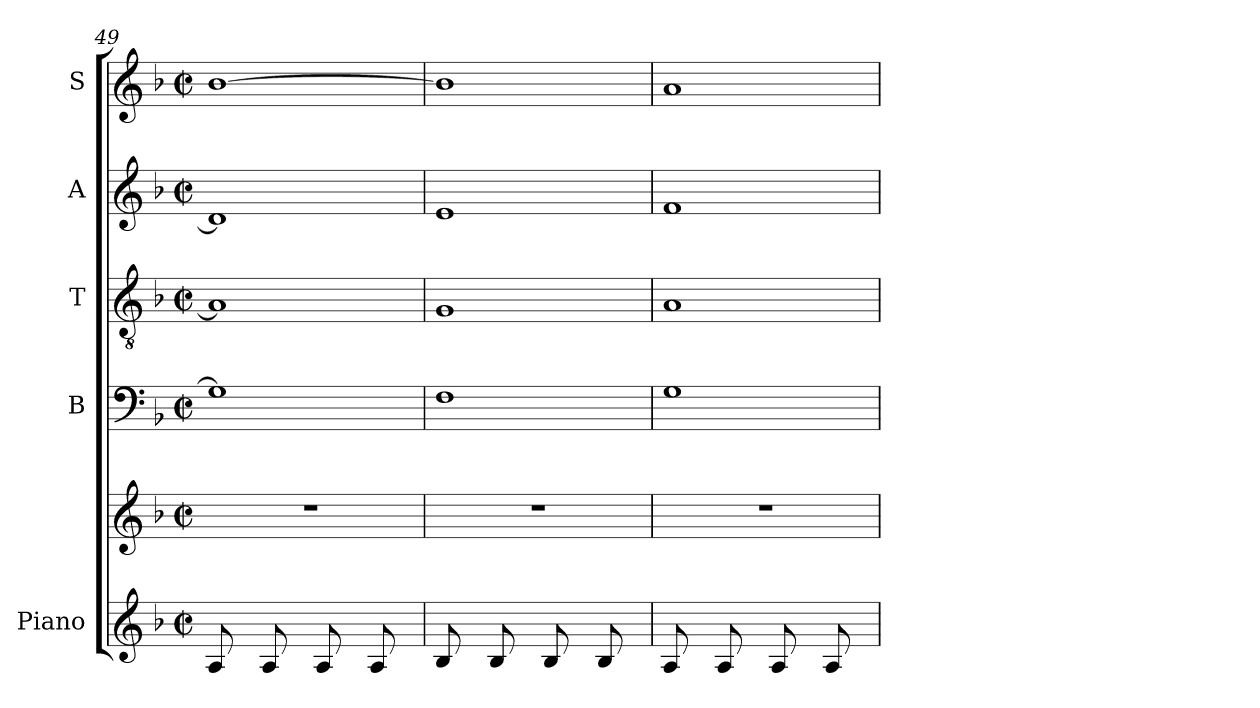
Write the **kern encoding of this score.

**kern	**kern	**kern	**kern	**kern	**kern
*part5	*part5	*part4	*part3	*part2	*part1
*staff6	*staff5	*staff4	*staff3	*staff2	*staff1
*I"Piano	*	*I"B	*I"T	*I"A	*I"S
*clefG2	*clefG2	*clefF4	*clefGv2	*clefG2	*clefG2
*k[b-]	*k[b-]	*k[b-]	*k[b-]	*k[b-]	*k[b-]
*F:	*F:	*F:	*F:	*F:	*F:
*M2/2	*M2/2	*M2/2	*M2/2	*M2/2	*M2/2
*met(c|)	*met(c|)	*met(c|)	*met(c|)	*met(c|)	*met(c|)
=49	=49	=49	=49	=49	=49
*	*^	*	*	*	*
8A/L	1r	8ryy	1G]	1A]	1d]	[>1b-
8ryy	.	8g\	.	.	.	.
8A/	.	8ryy	.	.	.	.
8ryy	.	8g\J	.	.	.	.
8A/L	.	8ryy	.	.	.	.
8ryy	.	8g\	.	.	.	.
8A/	.	8ryy	.	.	.	.
8ryy	.	8g\J	.	.	.	.
=50	=50	=50	=50	=50	=50	=50
8B-/L	1r	8ryy	1F	1G	1e	1b-]
8ryy	.	8e\	.	.	.	.
8B-/	.	8ryy	.	.	.	.
8ryy	.	8e\J	.	.	.	.
8B-/L	.	8ryy	.	.	.	.
8ryy	.	8e\	.	.	.	.
8B-/	.	8ryy	.	.	.	.
8ryy	.	8e\J	.	.	.	.
=51	=51	=51	=51	=51	=51	=51
8A/L	1r	8ryy	1G	1A	1f	1a
8ryy	.	8f\	.	.	.	.
8A/	.	8ryy	.	.	.	.
8ryy	.	8f\J	.	.	.	.
8A/L	.	8ryy	.	.	.	.
8ryy	.	8f\	.	.	.	.
8A/	.	8ryy	.	.	.	.
8ryy	.	8f\J	.	.	.	.
*	*v	*v	*	*	*	*
=	=	=	=	=	=
*-	*-	*-	*-	*-	*-
